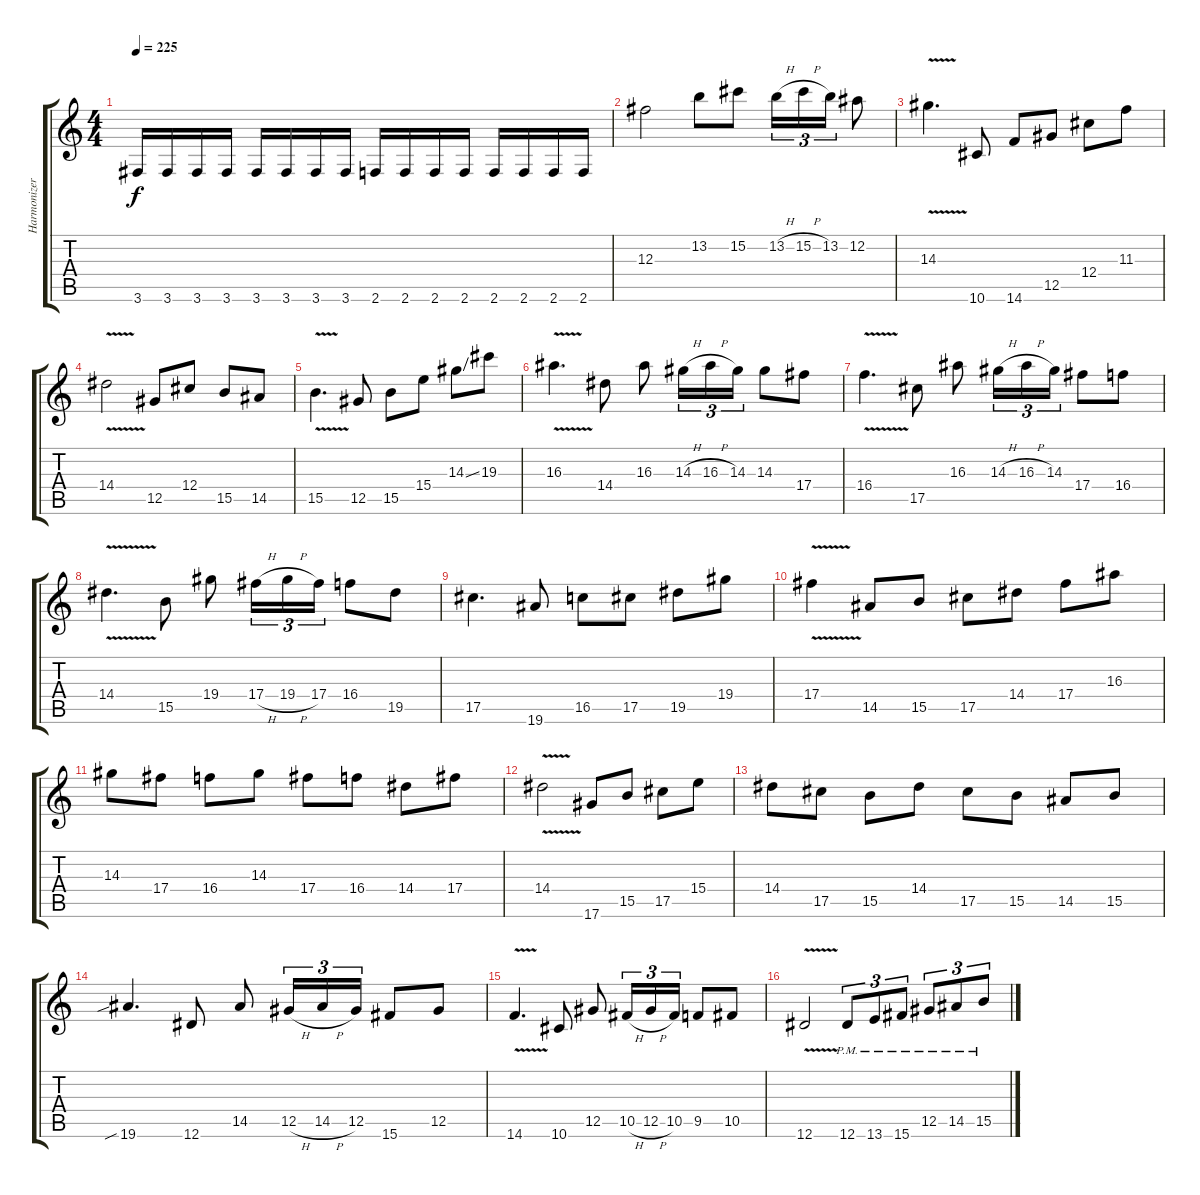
\track ("Harmonizer" "Harmonizer") {instrument distortionguitar}
\staff {score tabs}
\tuning (Eb4 Bb3 Gb3 Db3 Ab2 Eb2) {hide}
\ts (4 4)
\tempo 225
\clef g2
\ks c
3.6.16{dy f} 3.6.16 3.6.16 3.6.16 3.6.16 3.6.16 3.6.16 3.6.16 2.6.16 2.6.16 2.6.16 2.6.16 2.6.16 2.6.16 2.6.16 2.6.16 |
12.3.2{volume 12 balance 16} 13.2.8 15.2.8 13.2{h}.16{tu (3 2)} 15.2{h}.16{tu (3 2)} 13.2.16{tu (3 2)} 12.2.8 |
14.3{v}.4{d} 10.6.8 14.6.8 12.5.8 12.4.8 11.3.8 |
14.4{v}.2 12.5.8 12.4.8 15.5.8 14.5.8 |
15.5{v}.4{d} 12.5.8 15.5.8 15.4.8 14.3{ss}.8 19.3.8 |
16.3{v}.4{d} 14.4.8 16.3.8 14.3{h}.16{tu (3 2)} 16.3{h}.16{tu (3 2)} 14.3.16{tu (3 2)} 14.3.8 17.4.8 |
16.4{v}.4{d} 17.5.8 16.3.8 14.3{h}.16{tu (3 2)} 16.3{h}.16{tu (3 2)} 14.3.16{tu (3 2)} 17.4.8 16.4.8 |
14.4{v}.4{d} 15.5.8 19.4.8 17.4{h}.16{tu (3 2)} 19.4{h}.16{tu (3 2)} 17.4.16{tu (3 2)} 16.4.8 19.5.8 |
17.5.4{d} 19.6.8 16.5.8 17.5.8 19.5.8 19.4.8 |
17.4{v}.4 14.5.8 15.5.8 17.5.8 14.4.8 17.4.8 16.3.8 |
14.3.8 17.4.8 16.4.8 14.3.8 17.4.8 16.4.8 14.4.8 17.4.8 |
14.4{v}.2 17.6.8 15.5.8 17.5.8 15.4.8 |
14.4.8 17.5.8 15.5.8 14.4.8 17.5.8 15.5.8 14.5.8 15.5.8 |
19.6{sib}.4{d} 12.6.8 14.5.8 12.5{h}.16{tu (3 2)} 14.5{h}.16{tu (3 2)} 12.5.16{tu (3 2)} 15.6.8 12.5.8 |
14.6{v}.4{d} 10.6.8 12.5.8 10.5{h}.16{tu (3 2)} 12.5{h}.16{tu (3 2)} 10.5.16{tu (3 2)} 9.5.8 10.5.8 |
12.6{v}.2 12.6{pm}.8{tu (3 2)} 13.6{pm}.8{tu (3 2)} 15.6{pm}.8{tu (3 2)} 12.5{pm}.8{tu (3 2)} 14.5{pm}.8{tu (3 2)} 15.5{pm}.8{tu (3 2)}
